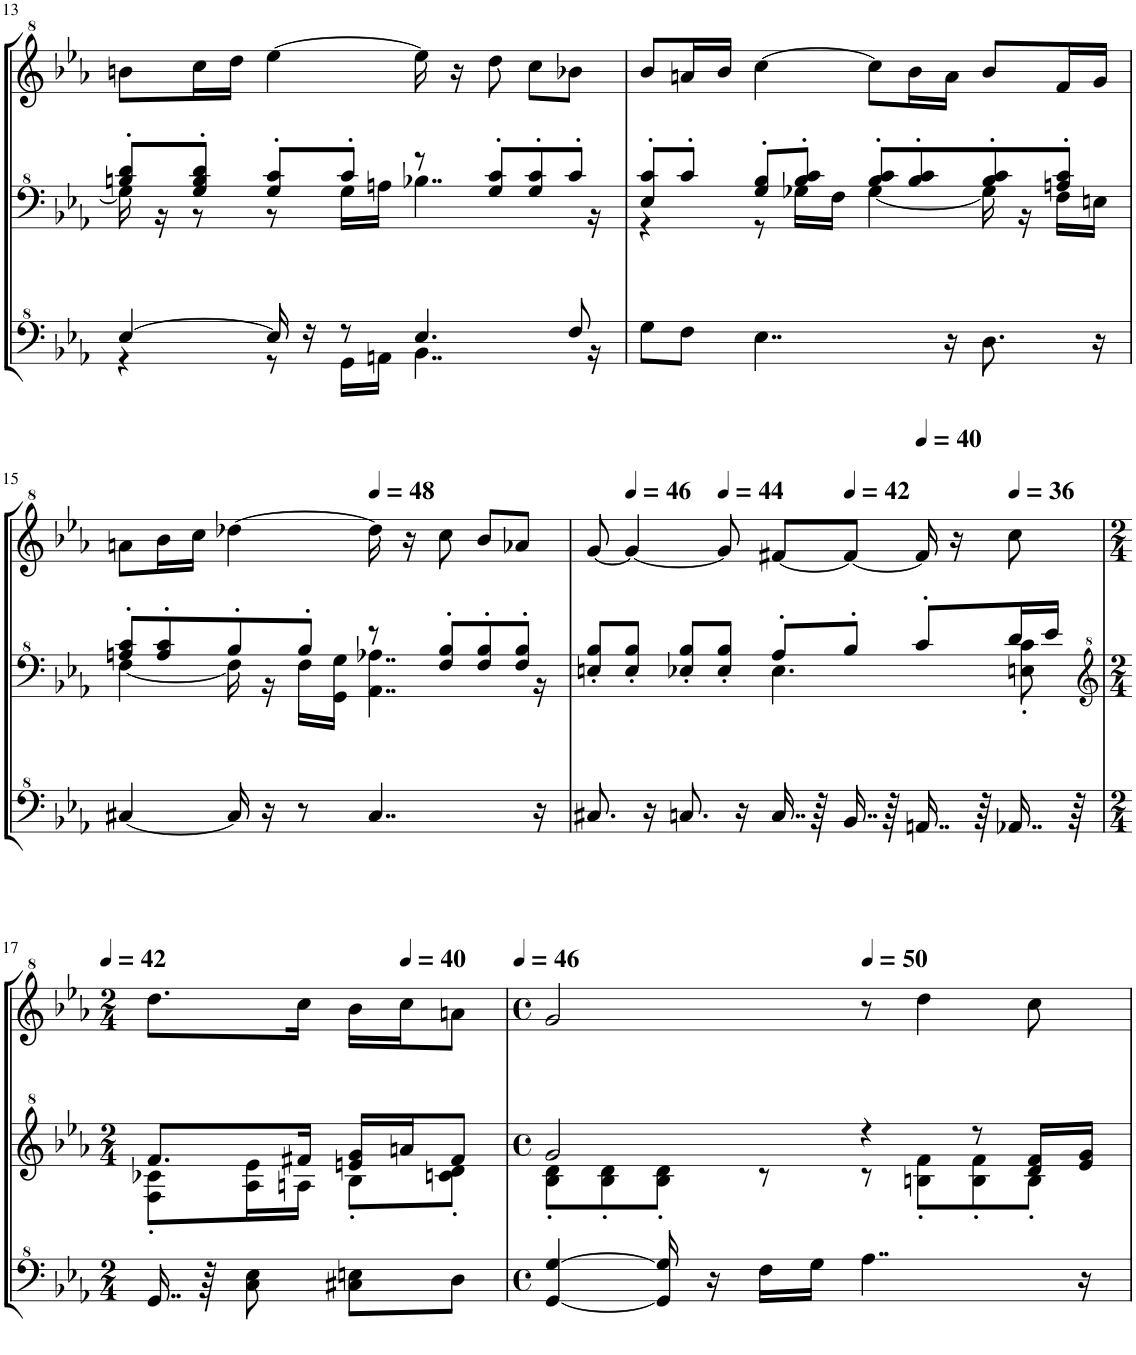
**kern	**kern	**kern
*part1	*part1	*part1
*staff3	*staff2	*staff1
*I"Model III	*	*
!!LO:PB:g=z
*clefF^4	*clefF^4	*clefG^2
*k[b-e-a-]	*k[b-e-a-]	*k[b-e-a-]
*M4/4	*M4/4	*M4/4
=13	=13	=13
*^	*^	*
4r	[4e-/	8bn/' 8dd/'L	16g\]	8bbn\L
.	.	.	16r	.
.	.	8g/' 8b/' 8dd/'J	8r	16ccc\L
.	.	.	.	16ddd\JJ
8r	16e-/]	8g/' 8cc/'L	8r	[4eee-\
.	16r	.	.	.
16G\LL	8r	8cc'/J	16g\LL	.
16An\JJ	.	.	16an\JJ	.
4..B-\	4.e-/	8r	4..b-X\	16eee-\]
.	.	.	.	16r
.	.	8g/' 8cc/'L	.	8ddd\
.	.	8g/' 8cc/'	.	8ccc\L
.	8f/	8cc'/J	.	8bb-X\J
16r	.	.	16r	.
*v	*v	*	*	*
=14	=14	=14	=14
8g\L	8e-/' 8cc/'L	4r	8bb-/L
8f\J	8cc'/J	.	16aan/L
.	.	.	16bb-/JJ
4..e-\	8g/' 8b-/'L	8r	[4ccc\
.	8b-/' 8cc/'J	16g-X\LL	.
.	.	16f\JJ	.
.	8b-/' 8cc/'L	[4g-\	8ccc\L]
.	8b-/' 8cc/'	.	16bb-\L
16r	.	.	16aa\JJ
8.d\	8b-/' 8cc/'	16g-\]	8bb-/L
.	.	16r	.
.	8an/' 8cc/'J	16f\LL	16ff/L
16r	.	16en\JJ	16gg/JJ
!!LO:LB:g=z
=15	=15	=15	=15
[4c#X/	8an/' 8cc/'L	[4f\	8aan\L
.	8a/' 8cc/'	.	16bb-\L
.	.	.	16ccc\JJ
16c#/]	8b-'/	16f\]	[4ddd-X\
16r	.	16r	.
8r	8b-'/J	16f\LL	.
.	.	16G\ 16g\JJ	.
*	*	*	*MM48
4..c#/	8r	4..A-\ 4..a-X\	16ddd-\]
.	.	.	16r
.	8f/' 8b-/'L	.	8ccc\
.	8f/' 8b-/'	.	8bb-/L
.	8f/' 8b-/'J	.	8aa-X/J
16r	.	16r	.
=16	=16	=16	=16
8.c#X/	8en/' 8b-/'L	2ryy	[8gg/
*	*	*	*MM46
.	8e/' 8b-/'J	.	4gg/_
16r	.	.	.
8.cn/	8e-X/' 8b-/'L	.	.
*	*	*	*MM44
.	8e-/' 8b-/'J	.	8gg/]
16r	.	.	.
16..c/	8a-'/L	4.e-\	[8ff#X/L
64r	.	.	.
*	*	*	*MM42
16..B-/	8b-'/J	.	8ff#/J_
64r	.	.	.
*	*	*	*MM40
16..An/	8cc'/L	.	16ff#/]
.	.	.	16r
64r	.	.	.
*	*	*	*MM36
16..A-X/	16dd/L	8en\' 8cc\'	8ccc\
.	16ee-/JJ	.	.
64r	.	.	.
!!LO:LB:g=z
=17	=17	=17	=17
*	*clefG^2	*	*
*M2/4	*M2/4	*	*M2/4
*	*	*	*MM42
16..G/	8.ff/L	8f\' 8cc-X\'L	8.ddd\L
64r	.	.	.
8c\ 8e-\	.	16a-\ 16ee-\L	.
.	16ff#X/Jk	16an\JJ	16ccc\Jk
8c#X\ 8en\L	16een/ 16gg/LL	8b-'\L	16bb-\LL
*	*	*	*MM40
.	16aan/J	.	16ccc\J
8d\J	8ff#/J	8ccn\' 8dd\'J	8aan\J
=18	=18	=18	=18
*M4/4	*M4/4	*	*M4/4
*met(c)	*met(c)	*	*met(c)
*	*	*	*MM46
[4G/ [4g/	2gg/	8b-\' 8dd\'L	2gg/
.	.	8b-\' 8dd\'	.
16G/] 16g/]	.	8b-\' 8dd\'J	.
16r	.	.	.
16f\LL	.	8r	.
16g\JJ	.	.	.
*	*	*	*MM50
4..a-\	4r	8r	8r
.	.	8bn\' 8ff\'L	4ddd\
.	8r	8b\' 8ff\'	.
.	16dd/ 16ff/LL	8b'\J	8ccc\
16r	16ee-/ 16gg/JJ	.	.
*	*v	*v	*
=	=	=
*-	*-	*-
